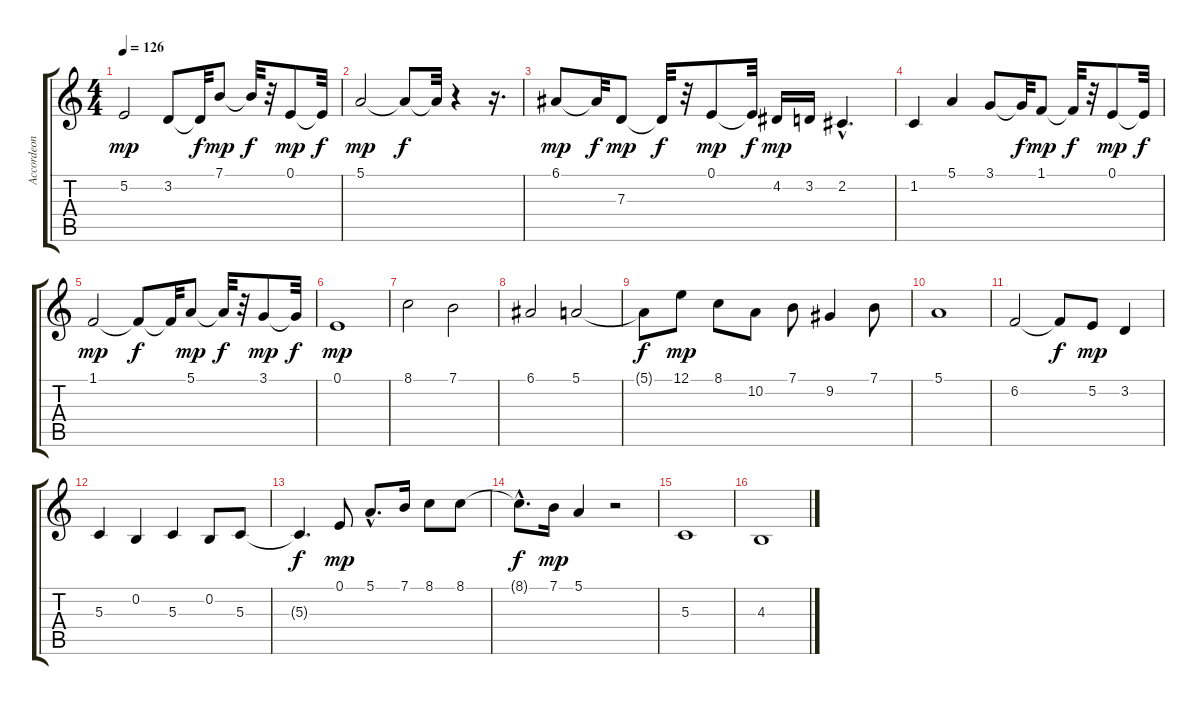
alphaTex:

\track ("Accordeon" "Accordeon") {instrument tangoaccordion}
\staff {score tabs}
\tuning (E4 B3 G3 D3 A2 E2) {hide}
\ts (4 4)
\tempo 126
\clef g2
\ks c
5.2.2{dy mp} 3.2.8 3.2{t}.32{dy f} 7.1.8{dy mp} 7.1{t}.32{dy f} r.32 0.1.8{dy mp} 0.1{t}.32{dy f} |
5.1.2{dy mp} 5.1{t}.8{dy f} 5.1{t}.32 r.4 r.16{d} |
6.1.8{dy mp} 6.1{t}.32{dy f} 7.3.8{dy mp} 7.3{t}.32{dy f} r.32 0.1.8{dy mp} 0.1{t}.32{dy f} 4.2.16{dy mp} 3.2.16 2.2{hac}.4{d} |
1.2.4 5.1.4 3.1.8 3.1{t}.32{dy f} 1.1.8{dy mp} 1.1{t}.32{dy f} r.32 0.1.8{dy mp} 0.1{t}.32{dy f} |
1.1.2{dy mp} 1.1{t}.8{dy f} 1.1{t}.32 5.1.8{dy mp} 5.1{t}.32{dy f} r.32 3.1.8{dy mp} 3.1{t}.32{dy f} |
0.1.1{dy mp} |
8.1.2 7.1.2 |
6.1.2 5.1.2 |
5.1{t}.8{dy f} 12.1.8{dy mp} 8.1.8 10.2.8 7.1.8 9.2.4 7.1.8 |
5.1.1 |
6.2.2 6.2{t}.8{dy f} 5.2.8{dy mp} 3.2.4 |
5.3.4 0.2.4 5.3.4 0.2.8 5.3.8 |
5.3{t}.4{d dy f} 0.1.8{dy mp} 5.1{hac}.8{d} 7.1.16 8.1.8 8.1.8 |
8.1{hac t}.8{d dy f} 7.1.16{dy mp} 5.1.4 r.2 |
5.3.1 |
4.3.1
